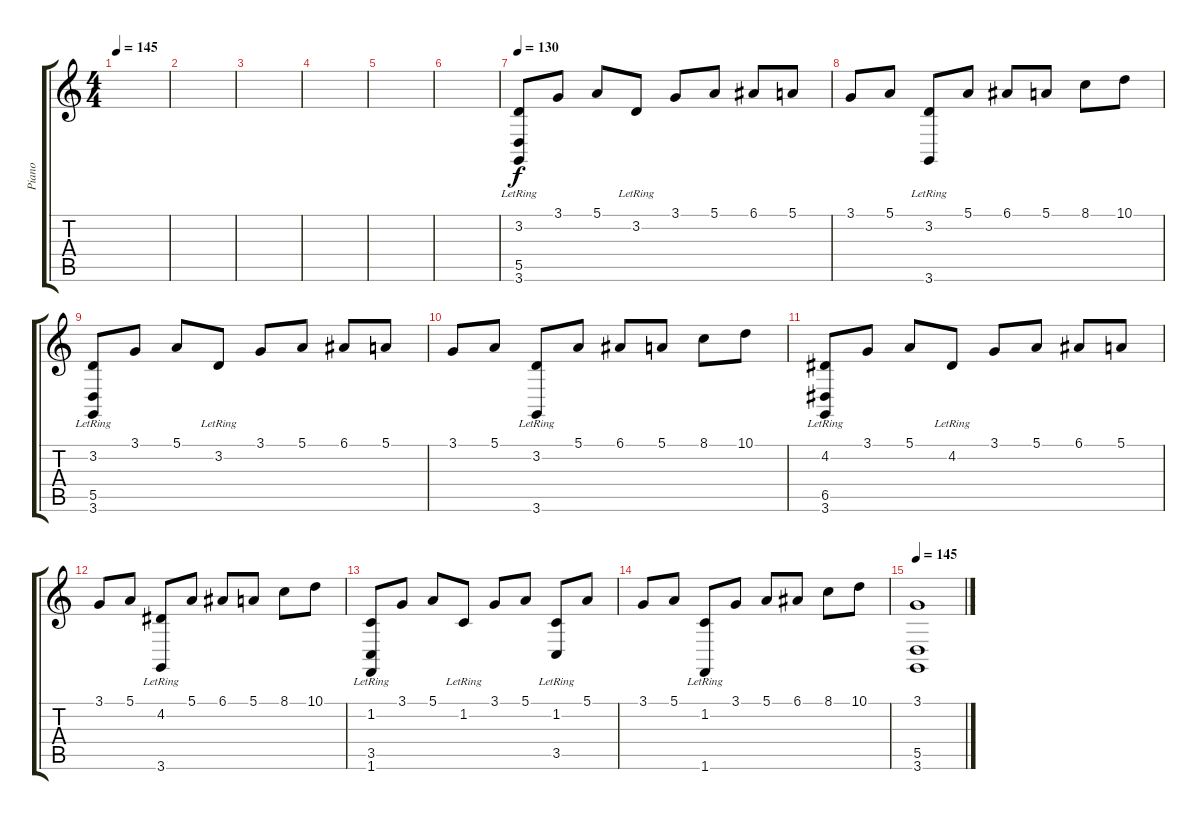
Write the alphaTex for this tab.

\track ("Piano" "Piano") {instrument acousticgrandpiano}
\staff {score tabs}
\tuning (E4 B3 G3 D3 A2 E2) {hide}
\ts (4 4)
\tempo 145
\clef g2
\ks c
|
|
|
|
|
|
\tempo 130
(3.2{lr} 5.5{lr} 3.6{lr}).8 3.1.8 5.1.8 3.2{lr}.8 3.1.8 5.1.8 6.1.8 5.1.8 |
3.1.8 5.1.8 (3.2{lr} 3.6{lr}).8 5.1.8 6.1.8 5.1.8 8.1.8 10.1.8 |
(3.2{lr} 5.5{lr} 3.6{lr}).8 3.1.8 5.1.8 3.2{lr}.8 3.1.8 5.1.8 6.1.8 5.1.8 |
3.1.8 5.1.8 (3.2{lr} 3.6{lr}).8 5.1.8 6.1.8 5.1.8 8.1.8 10.1.8 |
(4.2{lr} 6.5{lr} 3.6{lr}).8 3.1.8 5.1.8 4.2{lr}.8 3.1.8 5.1.8 6.1.8 5.1.8 |
3.1.8 5.1.8 (4.2{lr} 3.6{lr}).8 5.1.8 6.1.8 5.1.8 8.1.8 10.1.8 |
(1.2{lr} 3.5{lr} 1.6{lr}).8 3.1.8 5.1.8 1.2{lr}.8 3.1.8 5.1.8 (1.2{lr} 3.5{lr}).8 5.1.8 |
3.1.8 5.1.8 (1.2{lr} 1.6{lr}).8 3.1.8 5.1.8 6.1.8 8.1.8 10.1.8 |
\tempo 145
(3.1 5.5 3.6).1
